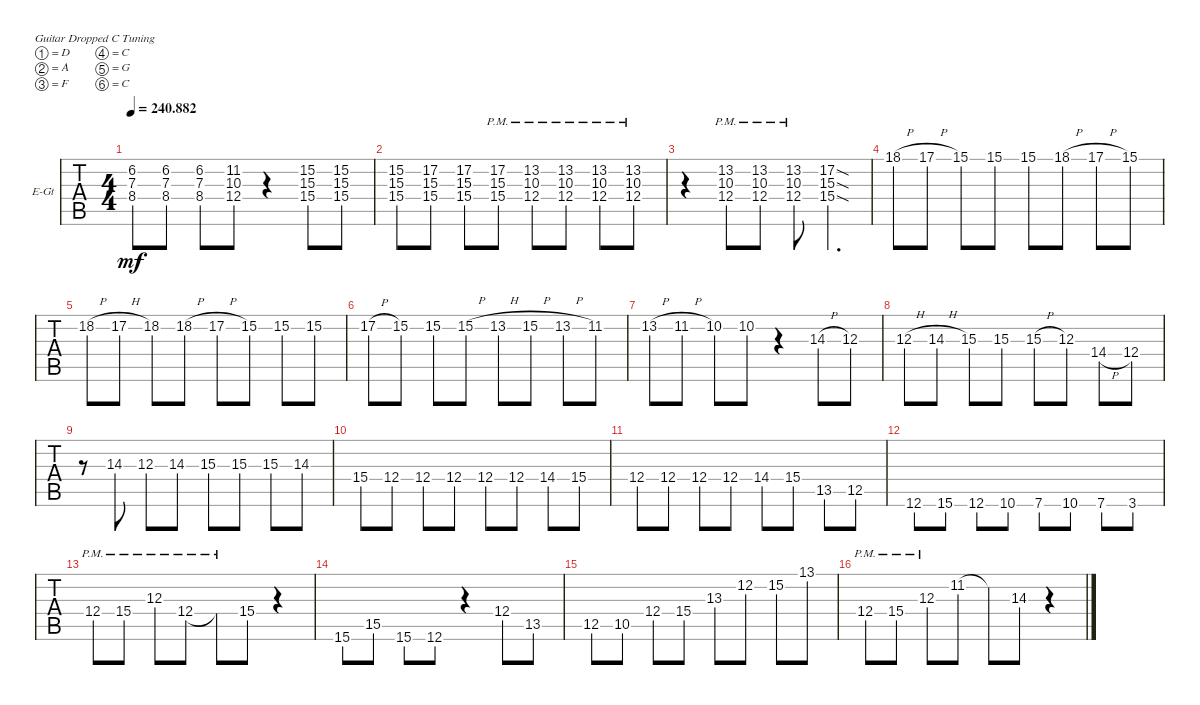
\bracketExtendMode groupsimilarinstruments
\firstSystemTrackNameOrientation horizontal
\otherSystemsTrackNameOrientation horizontal
\track ("Electric Guitar" "E-Gt") {instrument overdrivenguitar}
\staff {tabs}
\tuning (D4 A3 F3 C3 G2 C2)
\ts (4 4)
\tempo
240.882
\accidentals auto
\clef g2
\ottava regular
\simile none
\ks c
(7.3 8.4 6.2).8{dy mf} (7.3 8.4 6.2).8 (7.3 8.4 6.2).8 (10.3 12.4 11.2).8 r.4 (15.4 15.3 15.2).8 (15.3 15.2 15.4).8 |
(15.2 15.3 15.4).8 (17.2 15.3 15.4).8 (17.2 15.3 15.4).8 (17.2{pm} 15.3{pm} 15.4{pm}).8 (13.2{pm} 12.4{pm} 10.3{pm}).8 (13.2{pm} 10.3{pm} 12.4{pm}).8 (13.2{pm} 10.3{pm} 12.4{pm}).8 (13.2{pm} 10.3{pm} 12.4{pm}).8 |
r.4 (13.2{pm} 12.4{pm} 10.3{pm}).8 (13.2{pm} 10.3{pm} 12.4{pm}).8 (13.2{pm} 10.3{pm} 12.4{pm}).8 (17.2{sod} 15.3{sod} 15.4{sod}).4{d} |
18.1{h}.8 17.1{h}.8 15.1.8 15.1.8 15.1.8 18.1{h}.8 17.1{h}.8 15.1.8 |
18.2{h}.8 17.2{h}.8 18.2.8 18.2{h}.8 17.2{h}.8 15.2.8 15.2.8 15.2.8 |
17.2{h}.8 15.2.8 15.2.8 15.2{h}.8 13.2{h}.8 15.2{h}.8 13.2{h}.8 11.2.8 |
13.2{h}.8 11.2{h}.8 10.2.8 10.2.8 r.4 14.3{h}.8 12.3.8 |
12.3{h}.8 14.3{h}.8 15.3.8 15.3.8 15.3{h}.8 12.3.8 14.4{h}.8 12.4.8 |
r.8 14.3.8 12.3.8 14.3.8 15.3.8 15.3.8 15.3.8 14.3.8 |
15.4.8 12.4.8 12.4.8 12.4.8 12.4.8 12.4.8 14.4.8 15.4.8 |
12.4.8 12.4.8 12.4.8 12.4.8 14.4.8 15.4.8 13.5.8 12.5.8 |
12.6.8 15.6.8 12.6.8 10.6.8 7.6.8 10.6.8 7.6.8 3.6.8 |
12.4{pm}.8 15.4{pm}.8 12.3{pm}.8 12.4{pm}.8 12.4{pm t}.8 15.4.8 r.4 |
15.6.8 15.5.8 15.6.8 12.6.8 r.4 12.4.8 13.5.8 |
12.5.8 10.5.8 12.4.8 15.4.8 13.3.8 12.2.8 15.2.8 13.1.8 |
12.4{pm}.8 15.4{pm}.8 12.3{pm}.8 11.2.8 11.2{t}.8 14.3.8 r.4
